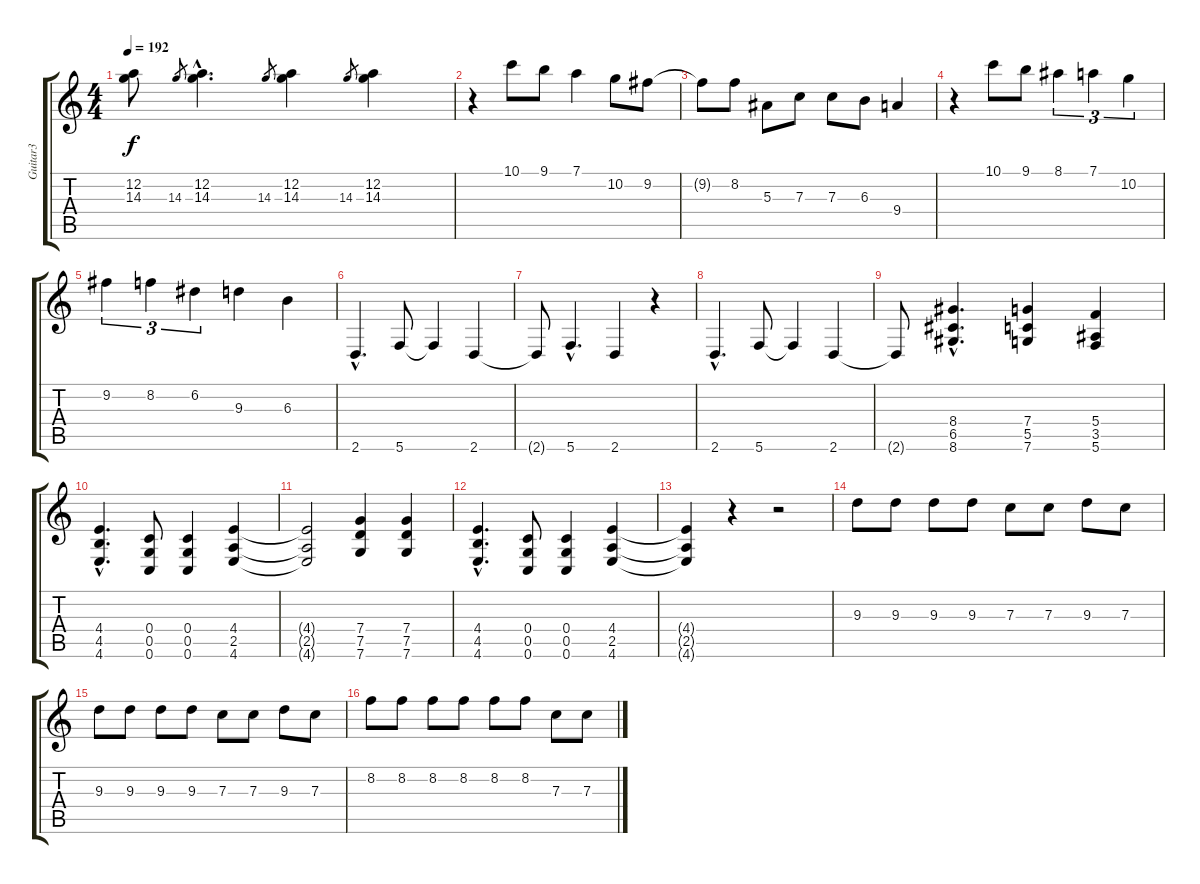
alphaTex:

\track ("Guitar3" "Guitar3") {instrument distortionguitar}
\staff {score tabs}
\tuning (D4 A3 F3 C3 G2 C2) {hide}
\ts (4 4)
\tempo 192
\clef g2
\ks c
(12.2{t} 14.3{t}).8{dy f} 14.3.8{gr} (12.2{hac} 14.3{hac}).4{d} 14.3.8{gr} (12.2 14.3).4 14.3.8{gr} (12.2 14.3).4 |
r.4 10.1.8 9.1.8 7.1.4 10.2.8 9.2.8 |
9.2{t}.8 8.2.8 5.3.8 7.3.8 7.3.8 6.3.8 9.4.4 |
r.4 10.1.8 9.1.8 8.1.4{tu (3 2)} 7.1.4{tu (3 2)} 10.2.4{tu (3 2)} |
9.2.4{tu (3 2)} 8.2.4{tu (3 2)} 6.2.4{tu (3 2)} 9.3.4 6.3.4 |
2.6{hac}.4{d} 5.6.8 5.6{t}.4 2.6.4 |
2.6{t}.8 5.6{hac}.4{d} 2.6.4 r.4 |
2.6{hac}.4{d} 5.6.8 5.6{t}.4 2.6.4 |
2.6{t}.8 (8.4{hac} 6.5{hac} 8.6{hac}).4{d} (7.4 5.5 7.6).4 (5.4 3.5 5.6).4 |
(4.4{hac} 4.5{hac} 4.6{hac}).4{d} (0.4 0.5 0.6).8 (0.4 0.5 0.6).4 (4.4 2.5 4.6).4 |
(4.4{t} 2.5{t} 4.6{t}).2 (7.4 7.5 7.6).4 (7.4 7.5 7.6).4 |
(4.4{hac} 4.5{hac} 4.6{hac}).4{d} (0.4 0.5 0.6).8 (0.4 0.5 0.6).4 (4.4 2.5 4.6).4 |
(4.4{t} 2.5{t} 4.6{t}).4 r.4 r.2 |
9.3.8 9.3.8 9.3.8 9.3.8 7.3.8 7.3.8 9.3.8 7.3.8 |
9.3.8 9.3.8 9.3.8 9.3.8 7.3.8 7.3.8 9.3.8 7.3.8 |
8.2.8 8.2.8 8.2.8 8.2.8 8.2.8 8.2.8 7.3.8 7.3.8
